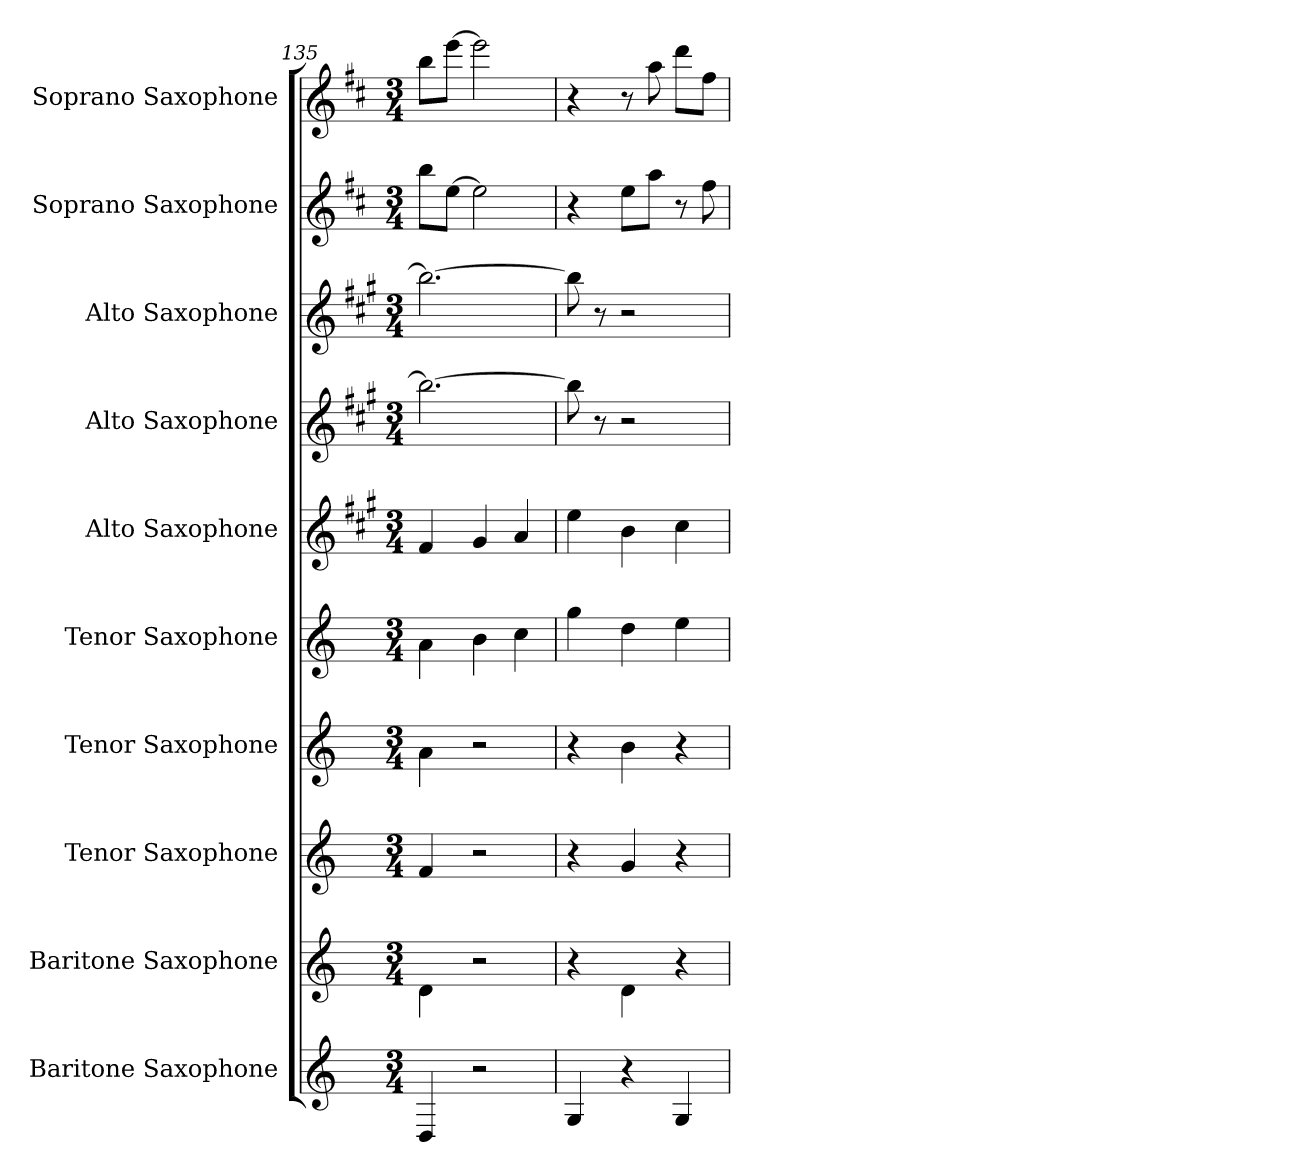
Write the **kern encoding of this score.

**kern	**kern	**kern	**kern	**kern	**kern	**kern	**kern	**kern	**kern
*part10	*part9	*part8	*part7	*part6	*part5	*part4	*part3	*part2	*part1
*staff10	*staff9	*staff8	*staff7	*staff6	*staff5	*staff4	*staff3	*staff2	*staff1
*I"Baritone Saxophone	*I"Baritone Saxophone	*I"Tenor Saxophone	*I"Tenor Saxophone	*I"Tenor Saxophone	*I"Alto Saxophone	*I"Alto Saxophone	*I"Alto Saxophone	*I"Soprano Saxophone	*I"Soprano Saxophone
*I'Bar. Sax.	*I'Bar. Sax.	*I'T. Sax.	*I'T. Sax.	*I'T. Sax.	*I'A. Sax.	*I'A. Sax.	*I'A. Sax.	*I'S. Sax.	*I'S. Sax.
*clefG2	*clefG2	*clefG2	*clefG2	*clefG2	*clefG2	*clefG2	*clefG2	*clefG2	*clefG2
*ITrd12c21	*ITrd12c21	*ITrd8c14	*ITrd8c14	*ITrd8c14	*ITrd5c9	*ITrd5c9	*ITrd5c9	*ITrd1c2	*ITrd1c2
*k[]	*k[]	*k[]	*k[]	*k[]	*k[]	*k[]	*k[]	*k[]	*k[]
*M3/4	*M3/4	*M3/4	*M3/4	*M3/4	*M3/4	*M3/4	*M3/4	*M3/4	*M3/4
=135	=135	=135	=135	=135	=135	=135	=135	=135	=135
4DD/	4D\	4F/	4A\	4A\	4A/	2.dd\_	2.dd\_	8aa\L	8aa\L
.	.	.	.	.	.	.	.	[8dd\J	[8ddd\J
2r	2r	2r	2r	4B\	4B/	.	.	2dd\]	2ddd\]
.	.	.	.	4c\	4c/	.	.	.	.
=136	=136	=136	=136	=136	=136	=136	=136	=136	=136
4GG/	4r	4r	4r	4g\	4g\	8dd\]	8dd\]	4r	4r
.	.	.	.	.	.	8r	8r	.	.
4r	4D\	4G/	4B\	4d\	4d\	2r	2r	8dd\L	8r
.	.	.	.	.	.	.	.	8gg\J	8gg\
4GG/	4r	4r	4r	4e\	4e\	.	.	8r	8ccc\L
.	.	.	.	.	.	.	.	8ee\	8ee\J
=	=	=	=	=	=	=	=	=	=
*-	*-	*-	*-	*-	*-	*-	*-	*-	*-
